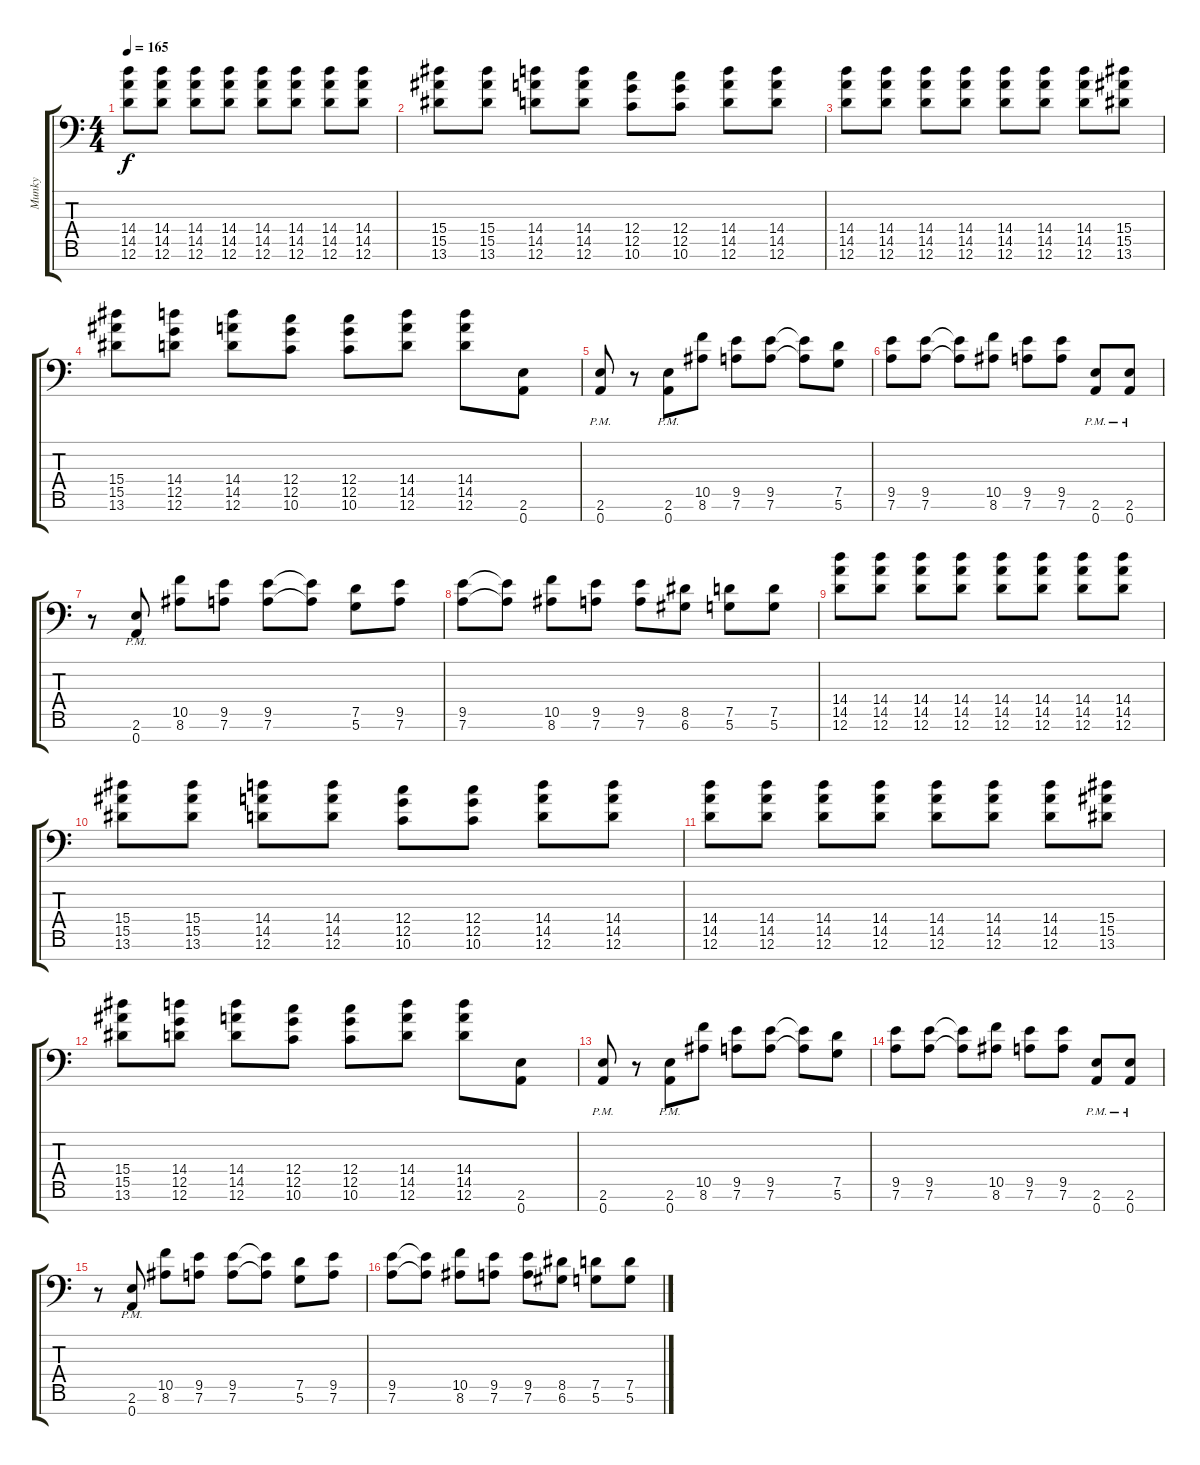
\track ("Munky" "Munky") {instrument distortionguitar}
\staff {score tabs}
\tuning (D4 A3 F3 C3 G2 D2 A1) {hide}
\ts (4 4)
\tempo 165
\clef f4
\ks c
(14.4 14.5 12.6).8{dy f} (14.4 14.5 12.6).8 (14.4 14.5 12.6).8 (14.4 14.5 12.6).8 (14.4 14.5 12.6).8 (14.4 14.5 12.6).8 (14.4 14.5 12.6).8 (14.4 14.5 12.6).8 |
(15.4 15.5 13.6).8 (15.4 15.5 13.6).8 (14.4 14.5 12.6).8 (14.4 14.5 12.6).8 (12.4 12.5 10.6).8 (12.4 12.5 10.6).8 (14.4 14.5 12.6).8 (14.4 14.5 12.6).8 |
(14.4 14.5 12.6).8 (14.4 14.5 12.6).8 (14.4 14.5 12.6).8 (14.4 14.5 12.6).8 (14.4 14.5 12.6).8 (14.4 14.5 12.6).8 (14.4 14.5 12.6).8 (15.4 15.5 13.6).8 |
(15.4 15.5 13.6).8 (14.4 12.5 12.6).8 (14.4 14.5 12.6).8 (12.4 12.5 10.6).8 (12.4 12.5 10.6).8 (14.4 14.5 12.6).8 (14.4 14.5 12.6).8 (2.6 0.7).8 |
(2.6{pm} 0.7{pm}).8 r.8 (2.6{pm} 0.7{pm}).8 (10.5 8.6).8 (9.5 7.6).8 (9.5 7.6).8 (9.5{t} 7.6{t}).8 (7.5 5.6).8 |
(9.5 7.6).8 (9.5 7.6).8 (9.5{t} 7.6{t}).8 (10.5 8.6).8 (9.5 7.6).8 (9.5 7.6).8 (2.6{pm} 0.7{pm}).8 (2.6{pm} 0.7{pm}).8 |
r.8 (2.6{pm} 0.7{pm}).8 (10.5 8.6).8 (9.5 7.6).8 (9.5 7.6).8 (9.5{t} 7.6{t}).8 (7.5 5.6).8 (9.5 7.6).8 |
(9.5 7.6).8 (9.5{t} 7.6{t}).8 (10.5 8.6).8 (9.5 7.6).8 (9.5 7.6).8 (8.5 6.6).8 (7.5 5.6).8 (7.5 5.6).8 |
(14.4 14.5 12.6).8 (14.4 14.5 12.6).8 (14.4 14.5 12.6).8 (14.4 14.5 12.6).8 (14.4 14.5 12.6).8 (14.4 14.5 12.6).8 (14.4 14.5 12.6).8 (14.4 14.5 12.6).8 |
(15.4 15.5 13.6).8 (15.4 15.5 13.6).8 (14.4 14.5 12.6).8 (14.4 14.5 12.6).8 (12.4 12.5 10.6).8 (12.4 12.5 10.6).8 (14.4 14.5 12.6).8 (14.4 14.5 12.6).8 |
(14.4 14.5 12.6).8 (14.4 14.5 12.6).8 (14.4 14.5 12.6).8 (14.4 14.5 12.6).8 (14.4 14.5 12.6).8 (14.4 14.5 12.6).8 (14.4 14.5 12.6).8 (15.4 15.5 13.6).8 |
(15.4 15.5 13.6).8 (14.4 12.5 12.6).8 (14.4 14.5 12.6).8 (12.4 12.5 10.6).8 (12.4 12.5 10.6).8 (14.4 14.5 12.6).8 (14.4 14.5 12.6).8 (2.6 0.7).8 |
(2.6{pm} 0.7{pm}).8 r.8 (2.6{pm} 0.7{pm}).8 (10.5 8.6).8 (9.5 7.6).8 (9.5 7.6).8 (9.5{t} 7.6{t}).8 (7.5 5.6).8 |
(9.5 7.6).8 (9.5 7.6).8 (9.5{t} 7.6{t}).8 (10.5 8.6).8 (9.5 7.6).8 (9.5 7.6).8 (2.6{pm} 0.7{pm}).8 (2.6{pm} 0.7{pm}).8 |
r.8 (2.6{pm} 0.7{pm}).8 (10.5 8.6).8 (9.5 7.6).8 (9.5 7.6).8 (9.5{t} 7.6{t}).8 (7.5 5.6).8 (9.5 7.6).8 |
(9.5 7.6).8 (9.5{t} 7.6{t}).8 (10.5 8.6).8 (9.5 7.6).8 (9.5 7.6).8 (8.5 6.6).8 (7.5 5.6).8 (7.5 5.6).8
